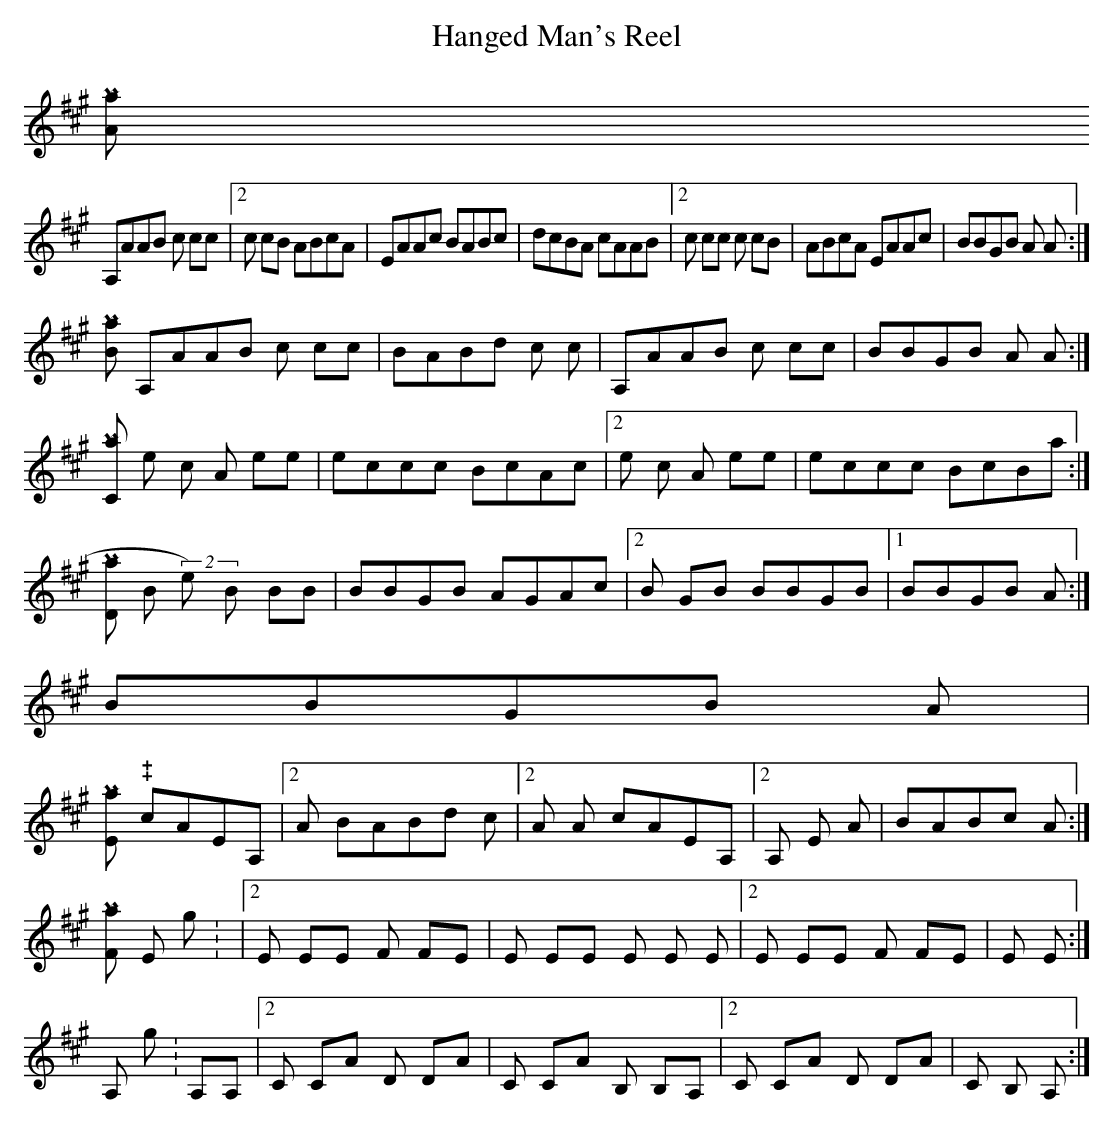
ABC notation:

X:1
T:Hanged Man's Reel
K:A
[A Part]
00  0          000 0000 1    000   0 00  0 0
30   3 33  3 3               3 3    3     3 30  3 3
A,AAB 2c cc|2c cB ABcA|EAAc BABc|dcBA cAAB|2c cc 2c cB|ABcA EAAc|BBGB 2A 2A:|
[B Part]
30                     30
A,AAB 2c cc|BABd 2c 2c|A,AAB 2c cc|BBGB 2A 2A:|
[C Part]
0                     0
2  0  3 22 2003 1303  2  0  3 22 2003 1310
2e 2c 2A ee|eccc BcAc|2e 2c 2A ee|eccc BcBa:|
[D Part]
0
3
2B (2rest) 2B BB|BBGB AGAc|2B GB BBGB|1)BBGB 4A:|
2)BBGB 2A |
[E Part]
++++                   ++++
0000                   0000
cAEA,|2A BABd 2c|2A 2A cAEA,|2A, 2E 2A|BABc 2A:|
[F Part]
E  string:     |2E EE 2F FE| 2E EE 2E  E E |2E EE 2F FE| E  E    :|
A, string: A,A,|2C CA 2D DA| 2C CA 2B, B,A,|2C CA 2D DA|C B,  2A,:|
